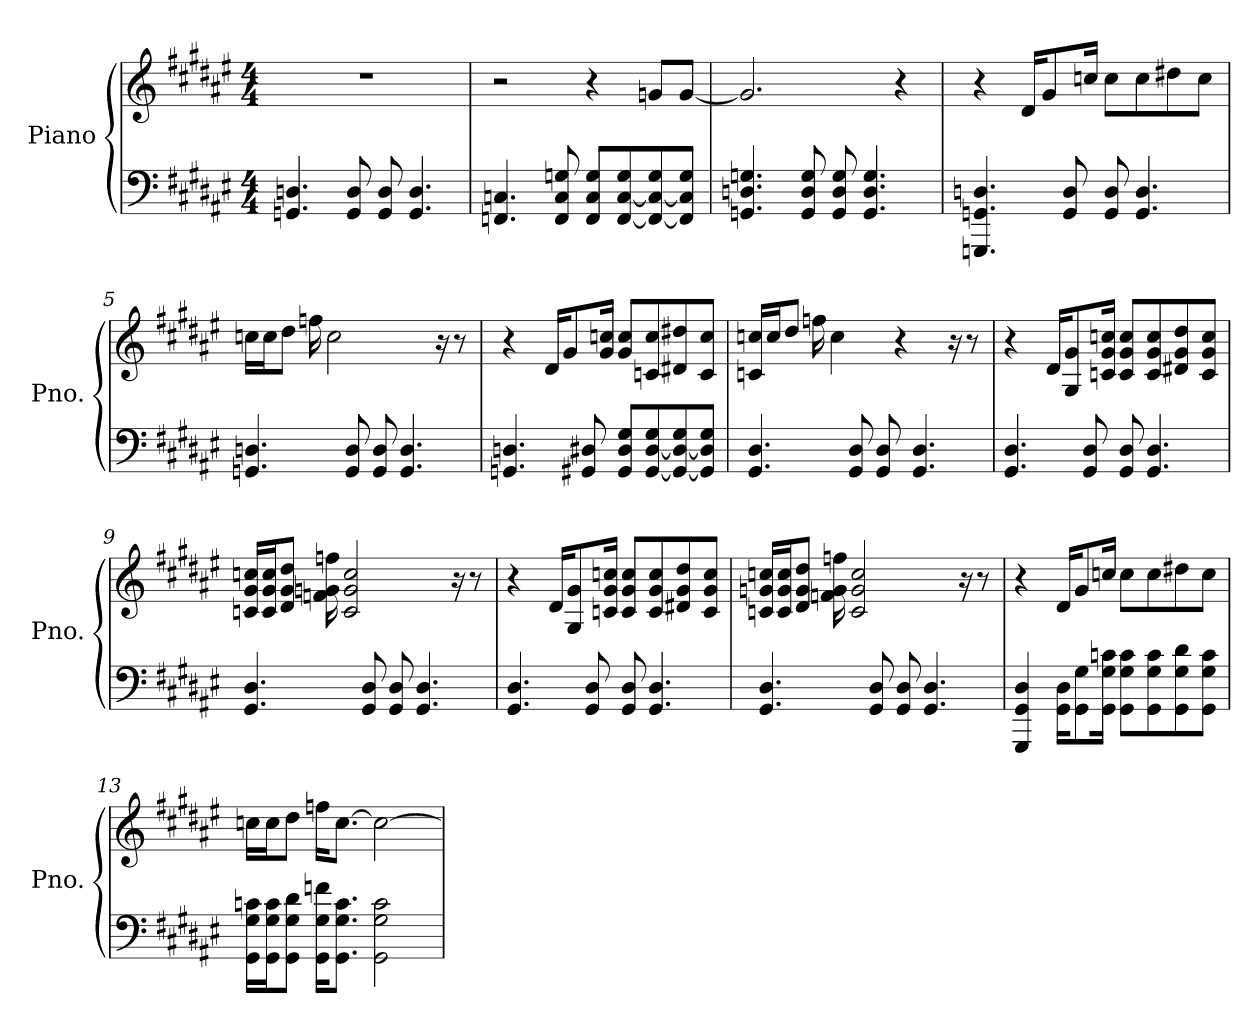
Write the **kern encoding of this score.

**kern	**kern
*part1	*part1
*staff2	*staff1
*I"Piano	*
*I'Pno.	*
*clefF4	*clefG2
*k[f#c#g#d#a#e#]	*k[f#c#g#d#a#e#]
*M4/4	*M4/4
=1	=1
4.GGn/ 4.Dn/	1r
8GG/ 8D/	.
8GG/ 8D/	.
4.GG/ 4.D/	.
=2	=2
4.FFn/ 4.Cn/	2r
8FF/ 8C/ 8Gn/	.
8FF/ 8C/ 8G/L	4r
[8FF/ [8C/ 8G/	.
8FF/_ 8C/_ 8G/	8gn/L
8FF/] 8C/] 8G/J	[8g/J
=3	=3
4.GGn/ 4.Dn/ 4.Gn/	2.g/]
8GG/ 8D/ 8G/	.
8GG/ 8D/ 8G/	.
4.GG/ 4.D/ 4.G/	.
.	4r
=4	=4
4.GGGn/ 4.GGn/ 4.Dn/	4r
.	16d#/KL
.	8g#/
8GG/ 8D/	.
.	16ccn/Jk
8GG/ 8D/	8cc\L
4.GG/ 4.D/	8cc\
.	8dd#X\
.	8cc\J
=5	=5
4.GGn/ 4.Dn/	16ccn\LL
.	16cc\J
.	8dd#\J
.	16ffn\
.	2cc\
8GG/ 8D/	.
8GG/ 8D/	.
4.GG/ 4.D/	.
.	16r
.	8r
=6	=6
4.GGn/ 4.Dn/	4r
.	16d#/KL
.	8g#/
8GG#X/ 8D#X/	.
.	16g#/ 16ccn/Jk
8GG#/ 8D#/ 8G#/L	8g#/ 8cc/L
[8GG#/ [8D#/ 8G#/	8cn/ 8cc/
8GG#/_ 8D#/_ 8G#/	8d#X/ 8dd#X/
8GG#/] 8D#/] 8G#/J	8c/ 8cc/J
!!LO:LB:g=z
=7	=7
4.GG#/ 4.D#/	16cn/ 16ccn/LL
.	16cc/J
.	8dd#/J
.	16ffn\
.	4cc\
8GG#/ 8D#/	.
8GG#/ 8D#/	.
.	4r
4.GG#/ 4.D#/	.
.	16r
.	8r
=8	=8
4.GG#/ 4.D#/	4r
.	16d#/KL
.	8G#/ 8g#/
8GG#/ 8D#/	.
.	16cn/ 16g#/ 16ccn/Jk
8GG#/ 8D#/	8c/ 8g#/ 8cc/L
4.GG#/ 4.D#/	8c/ 8g#/ 8cc/
.	8d#X/ 8g#/ 8dd#/
.	8c/ 8g#/ 8cc/J
=9	=9
4.GG#/ 4.D#/	16cn/ 16g#/ 16ccn/LL
.	16c/ 16g#/ 16cc/J
.	8d#/ 8g#/ 8dd#/J
.	16fn\ 16gn\ 16ffn\
.	2c/ 2g/ 2cc/
8GG#/ 8D#/	.
8GG#/ 8D#/	.
4.GG#/ 4.D#/	.
.	16r
.	8r
=10	=10
4.GG#/ 4.D#/	4r
.	16d#/KL
.	8G#/ 8g#/
8GG#/ 8D#/	.
.	16cn/ 16g#/ 16ccn/Jk
8GG#/ 8D#/	8c/ 8g#/ 8cc/L
4.GG#/ 4.D#/	8c/ 8g#/ 8cc/
.	8d#X/ 8g#/ 8dd#/
.	8c/ 8g#/ 8cc/J
=11	=11
4.GG#/ 4.D#/	16cn/ 16gn/ 16ccn/LL
.	16c/ 16g/ 16cc/J
.	8d#/ 8g/ 8dd#/J
.	16fn\ 16g\ 16ffn\
.	2c/ 2g/ 2cc/
8GG#/ 8D#/	.
8GG#/ 8D#/	.
4.GG#/ 4.D#/	.
.	16r
.	8r
!!LO:LB:g=z
=12	=12
4GGG#/ 4GG#/ 4D#/	4r
16GG#\ 16D#\KL	16d#/KL
8GG#\ 8G#\	8g#/
16GG#\ 16G#\ 16cn\Jk	16ccn/Jk
8GG#\ 8G#\ 8c\L	8cc\L
8GG#\ 8G#\ 8c\	8cc\
8GG#\ 8G#\ 8d#\	8dd#X\
8GG#\ 8G#\ 8c\J	8cc\J
=13	=13
16GG#\ 16G#\ 16cn\LL	16ccn\LL
16GG#\ 16G#\ 16c\J	16cc\J
8GG#\ 8G#\ 8d#\J	8dd#\J
16GG#\ 16G#\ 16fn\KL	16ffn\KL
8.GG#\ 8.G#\ 8.c\J	[8.cc\J
2GG#\ 2G#\ 2c\	2cc\_
=	=
*-	*-
